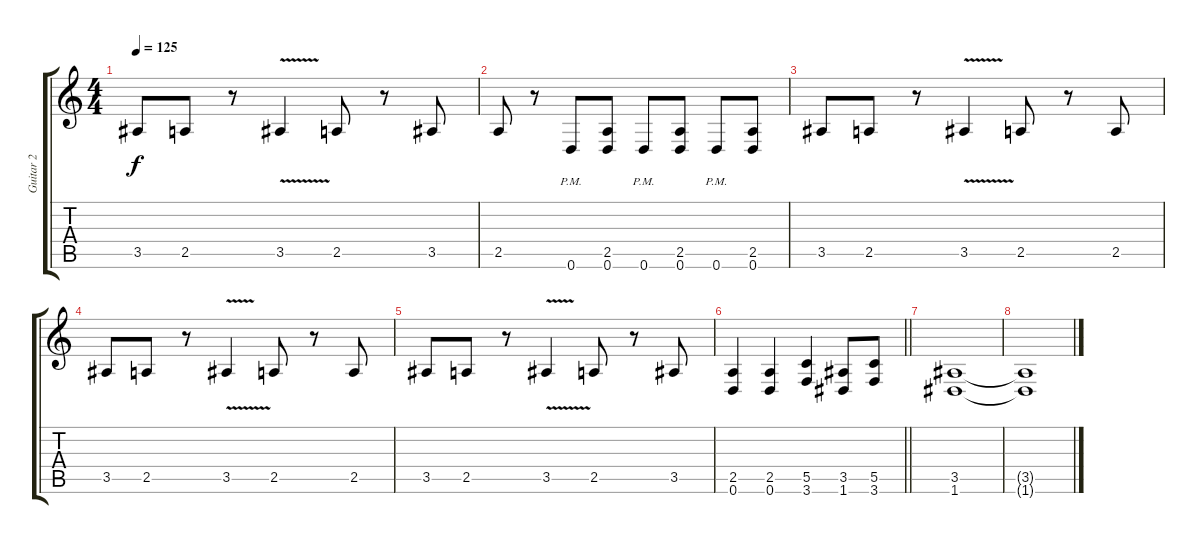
\track ("Guitar 2" "Guitar 2") {instrument distortionguitar}
\staff {score tabs}
\tuning (D4 A3 F3 C3 G2 D2) {hide}
\ts (4 4)
\tempo 125
\clef g2
\ks c
3.5.8{dy f} 2.5.8 r.8 3.5{v}.4 2.5.8 r.8 3.5.8 |
2.5.8 r.8 0.6{pm}.8 (2.5 0.6).8 0.6{pm}.8 (2.5 0.6).8 0.6{pm}.8 (2.5 0.6).8 |
3.5.8 2.5.8 r.8 3.5{v}.4 2.5.8 r.8 2.5.8 |
3.5.8 2.5.8 r.8 3.5{v}.4 2.5.8 r.8 2.5.8 |
3.5.8 2.5.8 r.8 3.5{v}.4 2.5.8 r.8 3.5.8 |
\barLineRight lightlight
(2.5 0.6).4 (2.5 0.6).4 (5.5 3.6).4 (3.5 1.6).8 (5.5 3.6).8 |
(3.5 1.6).1 |
(3.5{t} 1.6{t}).1
